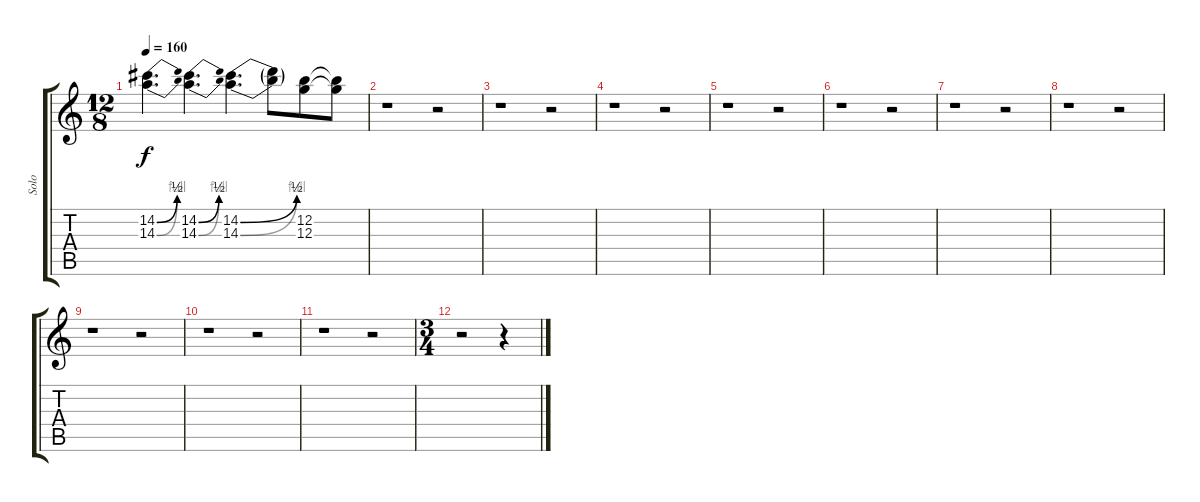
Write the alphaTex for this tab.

\track ("Solo" "Solo") {instrument distortionguitar}
\staff {score tabs}
\tuning (E4 B3 G3 D3 A2 E2) {hide}
\ts (12 8)
\tempo 160
\clef g2
\ks c
(14.2{be (bend 0 0 60 2)} 14.3{be (bend 0 0 60 4)}).4{d dy f} (14.2{be (bend 0 0 60 2)} 14.3{be (bend 0 0 60 4)}).4{d} (14.2{be (bend 0 0 60 2)} 14.3{be (bend 0 0 60 4)}).4{d} (14.2{t} 14.3{t}).8 (12.2 12.3).8 (12.2{t} 12.3{t}).8 |
r.1 r.2 |
r.1 r.2 |
r.1 r.2 |
r.1 r.2 |
r.1 r.2 |
r.1 r.2 |
r.1 r.2 |
r.1 r.2 |
r.1 r.2 |
r.1 r.2 |
\ts (3 4)
r.2 r.4
